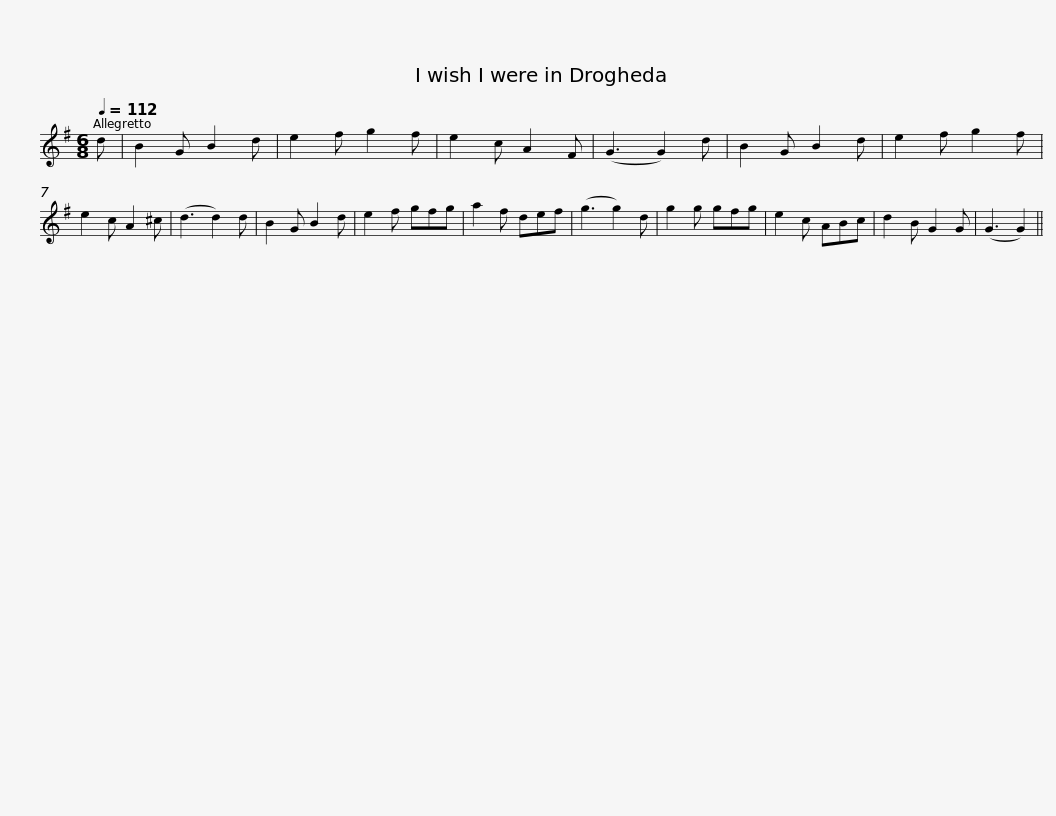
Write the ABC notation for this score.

X:1
L:1/8
Q:1/4=112
M:6/8
I:linebreak $
K:G
V:1 treble
V:1
 d | B2 G B2 d | e2 f g2 f | e2 c A2 F | (G3 G2) d | %5
 B2 G B2 d | e2 f g2 f | e2 c A2 ^c | (d3 d2) d | B2 G B2 d |$ %10
 e2 f gfg | a2 f def | (g3 g2) d | g2 g gfg | e2 c ABc | %15
 d2 B G2 G | (G3 G2) || %17
